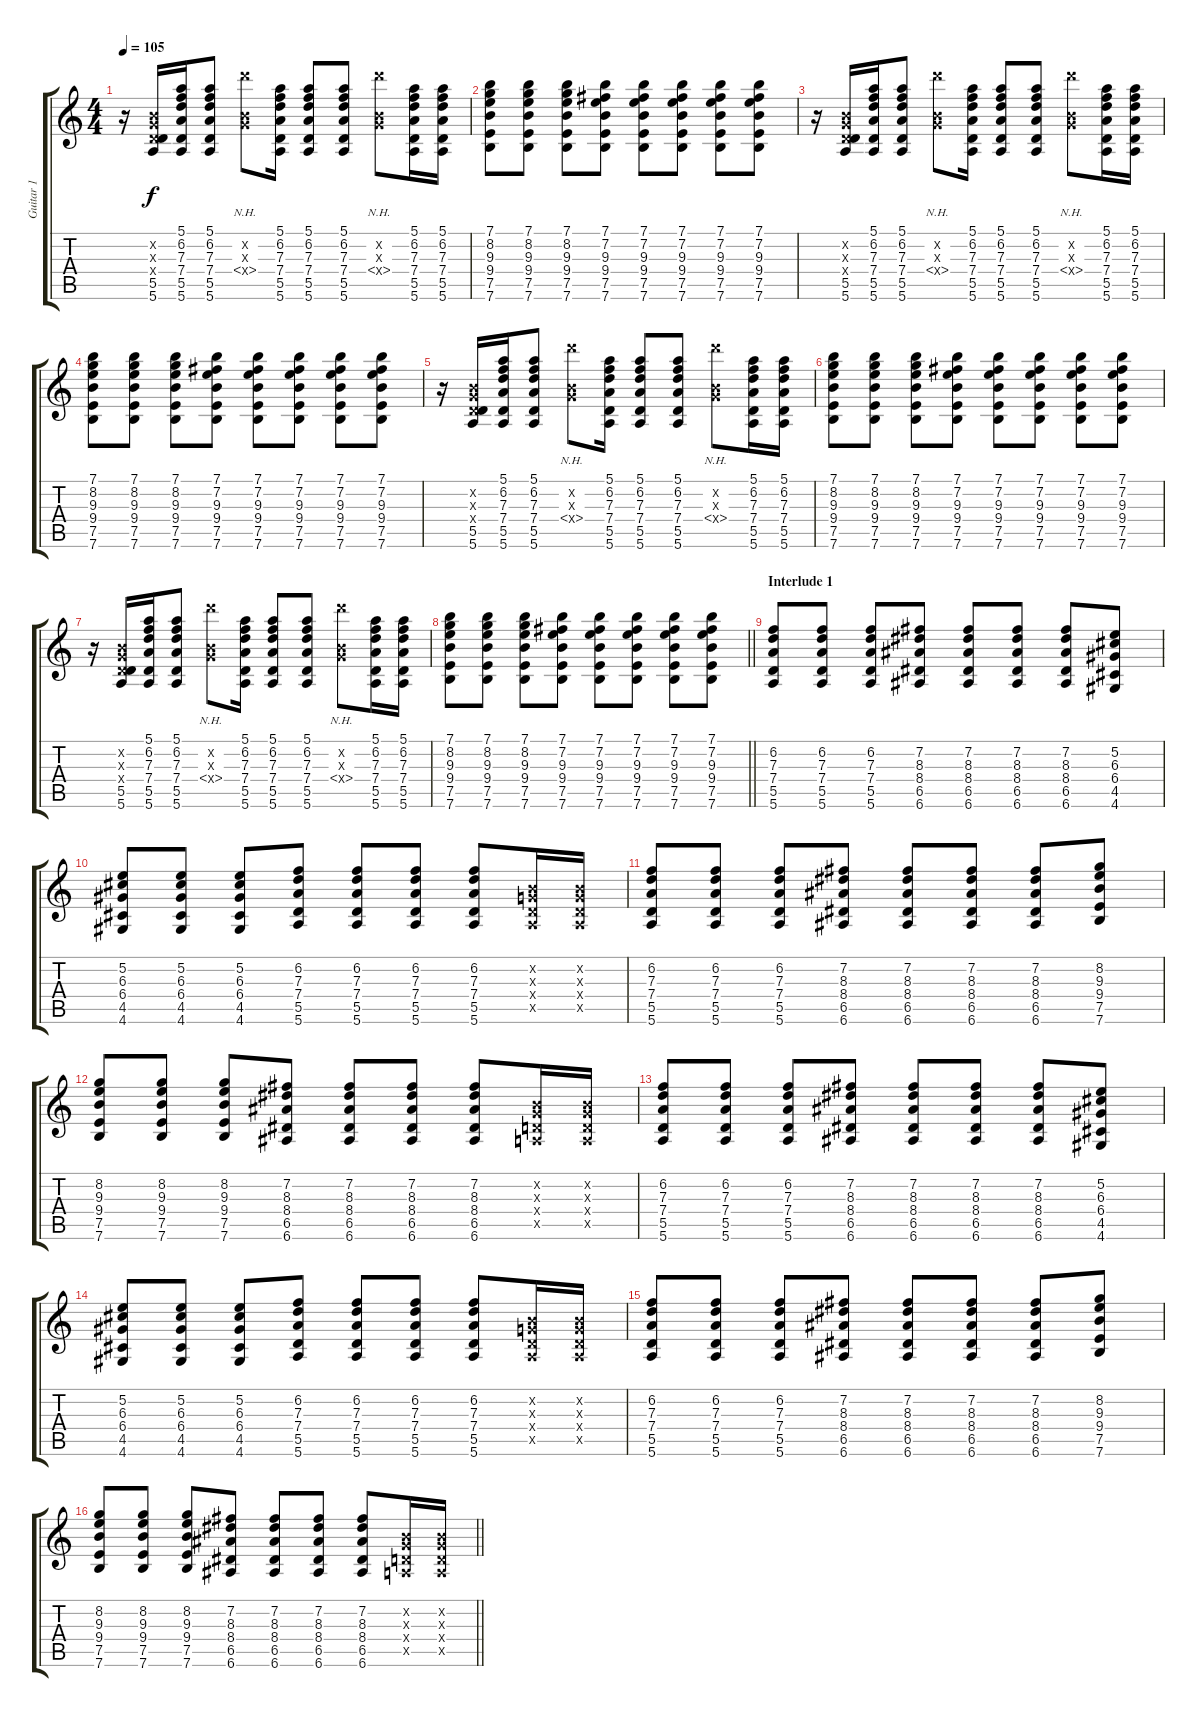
\track ("Guitar 1" "Guitar 1") {instrument distortionguitar}
\staff {score tabs}
\tuning (E4 B3 G3 D3 A2 E2) {hide}
\ts (4 4)
\tempo 105
\clef g2
\ks c
r.16{dy f} (0.2{x} 0.3{x} 0.4{x} 5.5 5.6).16 (5.1 6.2 7.3 7.4 5.5 5.6).16 (5.1 6.2 7.3 7.4 5.5 5.6).8 (0.2{x} 0.3{x} 5.4{nh x}).8 (5.1 6.2 7.3 7.4 5.5 5.6).16 (5.1 6.2 7.3 7.4 5.5 5.6).8 (5.1 6.2 7.3 7.4 5.5 5.6).8 (0.2{x} 0.3{x} 5.4{nh x}).8 (5.1 6.2 7.3 7.4 5.5 5.6).16 (5.1 6.2 7.3 7.4 5.5 5.6).16 |
(7.1 8.2 9.3 9.4 7.5 7.6).8 (7.1 8.2 9.3 9.4 7.5 7.6).8 (7.1 8.2 9.3 9.4 7.5 7.6).8 (7.1 7.2 9.3 9.4 7.5 7.6).8 (7.1 7.2 9.3 9.4 7.5 7.6).8 (7.1 7.2 9.3 9.4 7.5 7.6).8 (7.1 7.2 9.3 9.4 7.5 7.6).8 (7.1 7.2 9.3 9.4 7.5 7.6).8 |
r.16 (0.2{x} 0.3{x} 0.4{x} 5.5 5.6).16 (5.1 6.2 7.3 7.4 5.5 5.6).16 (5.1 6.2 7.3 7.4 5.5 5.6).8 (0.2{x} 0.3{x} 5.4{nh x}).8 (5.1 6.2 7.3 7.4 5.5 5.6).16 (5.1 6.2 7.3 7.4 5.5 5.6).8 (5.1 6.2 7.3 7.4 5.5 5.6).8 (0.2{x} 0.3{x} 5.4{nh x}).8 (5.1 6.2 7.3 7.4 5.5 5.6).16 (5.1 6.2 7.3 7.4 5.5 5.6).16 |
(7.1 8.2 9.3 9.4 7.5 7.6).8 (7.1 8.2 9.3 9.4 7.5 7.6).8 (7.1 8.2 9.3 9.4 7.5 7.6).8 (7.1 7.2 9.3 9.4 7.5 7.6).8 (7.1 7.2 9.3 9.4 7.5 7.6).8 (7.1 7.2 9.3 9.4 7.5 7.6).8 (7.1 7.2 9.3 9.4 7.5 7.6).8 (7.1 7.2 9.3 9.4 7.5 7.6).8 |
r.16 (0.2{x} 0.3{x} 0.4{x} 5.5 5.6).16 (5.1 6.2 7.3 7.4 5.5 5.6).16 (5.1 6.2 7.3 7.4 5.5 5.6).8 (0.2{x} 0.3{x} 5.4{nh x}).8 (5.1 6.2 7.3 7.4 5.5 5.6).16 (5.1 6.2 7.3 7.4 5.5 5.6).8 (5.1 6.2 7.3 7.4 5.5 5.6).8 (0.2{x} 0.3{x} 5.4{nh x}).8 (5.1 6.2 7.3 7.4 5.5 5.6).16 (5.1 6.2 7.3 7.4 5.5 5.6).16 |
(7.1 8.2 9.3 9.4 7.5 7.6).8 (7.1 8.2 9.3 9.4 7.5 7.6).8 (7.1 8.2 9.3 9.4 7.5 7.6).8 (7.1 7.2 9.3 9.4 7.5 7.6).8 (7.1 7.2 9.3 9.4 7.5 7.6).8 (7.1 7.2 9.3 9.4 7.5 7.6).8 (7.1 7.2 9.3 9.4 7.5 7.6).8 (7.1 7.2 9.3 9.4 7.5 7.6).8 |
r.16 (0.2{x} 0.3{x} 0.4{x} 5.5 5.6).16 (5.1 6.2 7.3 7.4 5.5 5.6).16 (5.1 6.2 7.3 7.4 5.5 5.6).8 (0.2{x} 0.3{x} 5.4{nh x}).8 (5.1 6.2 7.3 7.4 5.5 5.6).16 (5.1 6.2 7.3 7.4 5.5 5.6).8 (5.1 6.2 7.3 7.4 5.5 5.6).8 (0.2{x} 0.3{x} 5.4{nh x}).8 (5.1 6.2 7.3 7.4 5.5 5.6).16 (5.1 6.2 7.3 7.4 5.5 5.6).16 |
\barLineRight lightlight
(7.1 8.2 9.3 9.4 7.5 7.6).8 (7.1 8.2 9.3 9.4 7.5 7.6).8 (7.1 8.2 9.3 9.4 7.5 7.6).8 (7.1 7.2 9.3 9.4 7.5 7.6).8 (7.1 7.2 9.3 9.4 7.5 7.6).8 (7.1 7.2 9.3 9.4 7.5 7.6).8 (7.1 7.2 9.3 9.4 7.5 7.6).8 (7.1 7.2 9.3 9.4 7.5 7.6).8 |
\section ("" "Interlude 1")
(6.2 7.3 7.4 5.5 5.6).8 (6.2 7.3 7.4 5.5 5.6).8 (6.2 7.3 7.4 5.5 5.6).8 (7.2 8.3 8.4 6.5 6.6).8 (7.2 8.3 8.4 6.5 6.6).8 (7.2 8.3 8.4 6.5 6.6).8 (7.2 8.3 8.4 6.5 6.6).8 (5.2 6.3 6.4 4.5 4.6).8 |
(5.2 6.3 6.4 4.5 4.6).8 (5.2 6.3 6.4 4.5 4.6).8 (5.2 6.3 6.4 4.5 4.6).8 (6.2 7.3 7.4 5.5 5.6).8 (6.2 7.3 7.4 5.5 5.6).8 (6.2 7.3 7.4 5.5 5.6).8 (6.2 7.3 7.4 5.5 5.6).8 (0.2{x} 0.3{x} 0.4{x} 0.5{x}).16 (0.2{x} 0.3{x} 0.4{x} 0.5{x}).16 |
(6.2 7.3 7.4 5.5 5.6).8 (6.2 7.3 7.4 5.5 5.6).8 (6.2 7.3 7.4 5.5 5.6).8 (7.2 8.3 8.4 6.5 6.6).8 (7.2 8.3 8.4 6.5 6.6).8 (7.2 8.3 8.4 6.5 6.6).8 (7.2 8.3 8.4 6.5 6.6).8 (8.2 9.3 9.4 7.5 7.6).8 |
(8.2 9.3 9.4 7.5 7.6).8 (8.2 9.3 9.4 7.5 7.6).8 (8.2 9.3 9.4 7.5 7.6).8 (7.2 8.3 8.4 6.5 6.6).8 (7.2 8.3 8.4 6.5 6.6).8 (7.2 8.3 8.4 6.5 6.6).8 (7.2 8.3 8.4 6.5 6.6).8 (0.2{x} 0.3{x} 0.4{x} 0.5{x}).16 (0.2{x} 0.3{x} 0.4{x} 0.5{x}).16 |
(6.2 7.3 7.4 5.5 5.6).8 (6.2 7.3 7.4 5.5 5.6).8 (6.2 7.3 7.4 5.5 5.6).8 (7.2 8.3 8.4 6.5 6.6).8 (7.2 8.3 8.4 6.5 6.6).8 (7.2 8.3 8.4 6.5 6.6).8 (7.2 8.3 8.4 6.5 6.6).8 (5.2 6.3 6.4 4.5 4.6).8 |
(5.2 6.3 6.4 4.5 4.6).8 (5.2 6.3 6.4 4.5 4.6).8 (5.2 6.3 6.4 4.5 4.6).8 (6.2 7.3 7.4 5.5 5.6).8 (6.2 7.3 7.4 5.5 5.6).8 (6.2 7.3 7.4 5.5 5.6).8 (6.2 7.3 7.4 5.5 5.6).8 (0.2{x} 0.3{x} 0.4{x} 0.5{x}).16 (0.2{x} 0.3{x} 0.4{x} 0.5{x}).16 |
(6.2 7.3 7.4 5.5 5.6).8 (6.2 7.3 7.4 5.5 5.6).8 (6.2 7.3 7.4 5.5 5.6).8 (7.2 8.3 8.4 6.5 6.6).8 (7.2 8.3 8.4 6.5 6.6).8 (7.2 8.3 8.4 6.5 6.6).8 (7.2 8.3 8.4 6.5 6.6).8 (8.2 9.3 9.4 7.5 7.6).8 |
\barLineRight lightlight
(8.2 9.3 9.4 7.5 7.6).8 (8.2 9.3 9.4 7.5 7.6).8 (8.2 9.3 9.4 7.5 7.6).8 (7.2 8.3 8.4 6.5 6.6).8 (7.2 8.3 8.4 6.5 6.6).8 (7.2 8.3 8.4 6.5 6.6).8 (7.2 8.3 8.4 6.5 6.6).8 (0.2{x} 0.3{x} 0.4{x} 0.5{x}).16 (0.2{x} 0.3{x} 0.4{x} 0.5{x}).16
